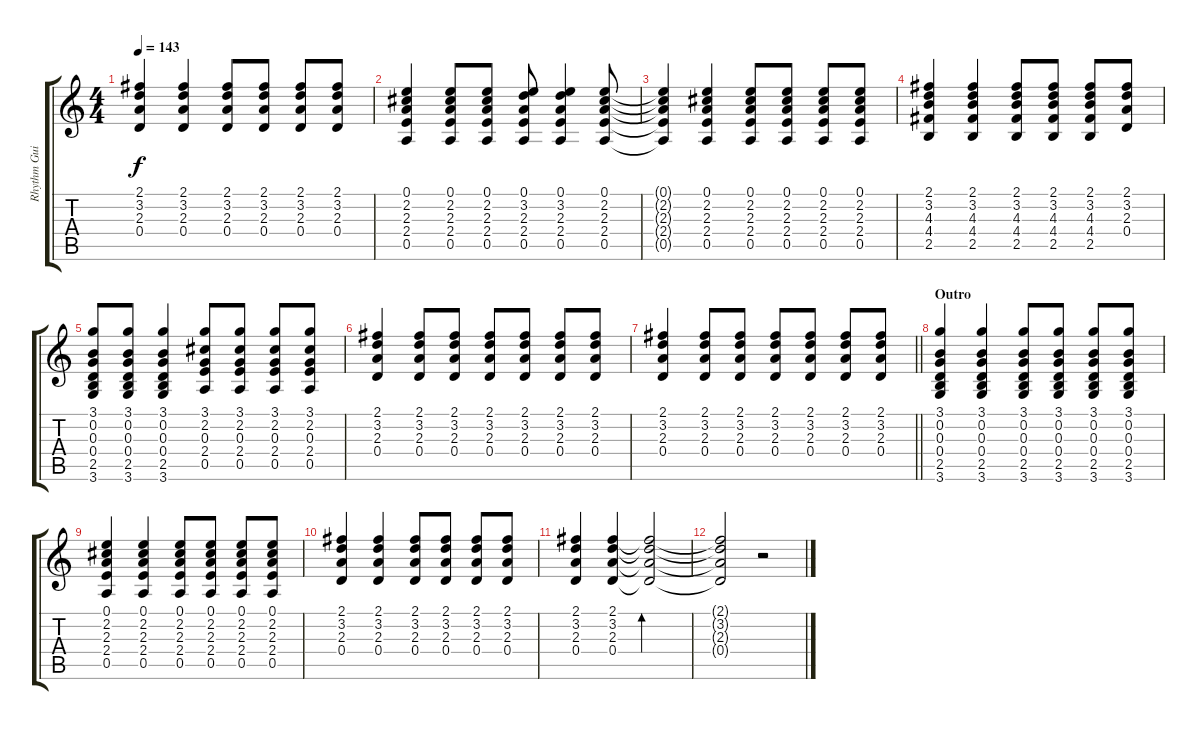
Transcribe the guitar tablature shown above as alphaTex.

\track ("Rhythm Guitar" "Rhythm Gui") {instrument acousticguitarsteel}
\staff {score tabs}
\tuning (E4 B3 G3 D3 A2 E2) {hide}
\ts (4 4)
\tempo 143
\clef g2
\ks c
(2.1{t} 3.2{t} 2.3{t} 0.4{t}).4{dy f} (2.1 3.2 2.3 0.4).4 (2.1 3.2 2.3 0.4).8 (2.1 3.2 2.3 0.4).8 (2.1 3.2 2.3 0.4).8 (2.1 3.2 2.3 0.4).8 |
(0.1 2.2 2.3 2.4 0.5).4 (0.1 2.2 2.3 2.4 0.5).8 (0.1 2.2 2.3 2.4 0.5).8 (0.1 3.2 2.3 2.4 0.5).8 (0.1 3.2 2.3 2.4 0.5).4 (0.1 2.2 2.3 2.4 0.5).8 |
(0.1{t} 2.2{t} 2.3{t} 2.4{t} 0.5{t}).4 (0.1 2.2 2.3 2.4 0.5).4 (0.1 2.2 2.3 2.4 0.5).8 (0.1 2.2 2.3 2.4 0.5).8 (0.1 2.2 2.3 2.4 0.5).8 (0.1 2.2 2.3 2.4 0.5).8 |
(2.1 3.2 4.3 4.4 2.5).4 (2.1 3.2 4.3 4.4 2.5).4 (2.1 3.2 4.3 4.4 2.5).8 (2.1 3.2 4.3 4.4 2.5).8 (2.1 3.2 4.3 4.4 2.5).8 (2.1 3.2 2.3 0.4).8 |
(3.1 0.2 0.3 0.4 2.5 3.6).8 (3.1 0.2 0.3 0.4 2.5 3.6).8 (3.1 0.2 0.3 0.4 2.5 3.6).4 (3.1 2.2 0.3 2.4 0.5).8 (3.1 2.2 0.3 2.4 0.5).8 (3.1 2.2 0.3 2.4 0.5).8 (3.1 2.2 0.3 2.4 0.5).8 |
(2.1 3.2 2.3 0.4).4 (2.1 3.2 2.3 0.4).8 (2.1 3.2 2.3 0.4).8 (2.1 3.2 2.3 0.4).8 (2.1 3.2 2.3 0.4).8 (2.1 3.2 2.3 0.4).8 (2.1 3.2 2.3 0.4).8 |
\barLineRight lightlight
(2.1 3.2 2.3 0.4).4 (2.1 3.2 2.3 0.4).8 (2.1 3.2 2.3 0.4).8 (2.1 3.2 2.3 0.4).8 (2.1 3.2 2.3 0.4).8 (2.1 3.2 2.3 0.4).8 (2.1 3.2 2.3 0.4).8 |
\section ("" "Outro")
(3.1 0.2 0.3 0.4 2.5 3.6).4 (3.1 0.2 0.3 0.4 2.5 3.6).4 (3.1 0.2 0.3 0.4 2.5 3.6).8 (3.1 0.2 0.3 0.4 2.5 3.6).8 (3.1 0.2 0.3 0.4 2.5 3.6).8 (3.1 0.2 0.3 0.4 2.5 3.6).8 |
(0.1 2.2 2.3 2.4 0.5).4 (0.1 2.2 2.3 2.4 0.5).4 (0.1 2.2 2.3 2.4 0.5).8 (0.1 2.2 2.3 2.4 0.5).8 (0.1 2.2 2.3 2.4 0.5).8 (0.1 2.2 2.3 2.4 0.5).8 |
(2.1 3.2 2.3 0.4).4 (2.1 3.2 2.3 0.4).4 (2.1 3.2 2.3 0.4).8 (2.1 3.2 2.3 0.4).8 (2.1 3.2 2.3 0.4).8 (2.1 3.2 2.3 0.4).8 |
(2.1 3.2 2.3 0.4).4 (2.1 3.2 2.3 0.4).4 (2.1{t} 3.2{t} 2.3{t} 0.4{t}).2{bd 60} |
(2.1{t} 3.2{t} 2.3{t} 0.4{t}).2 r.2
